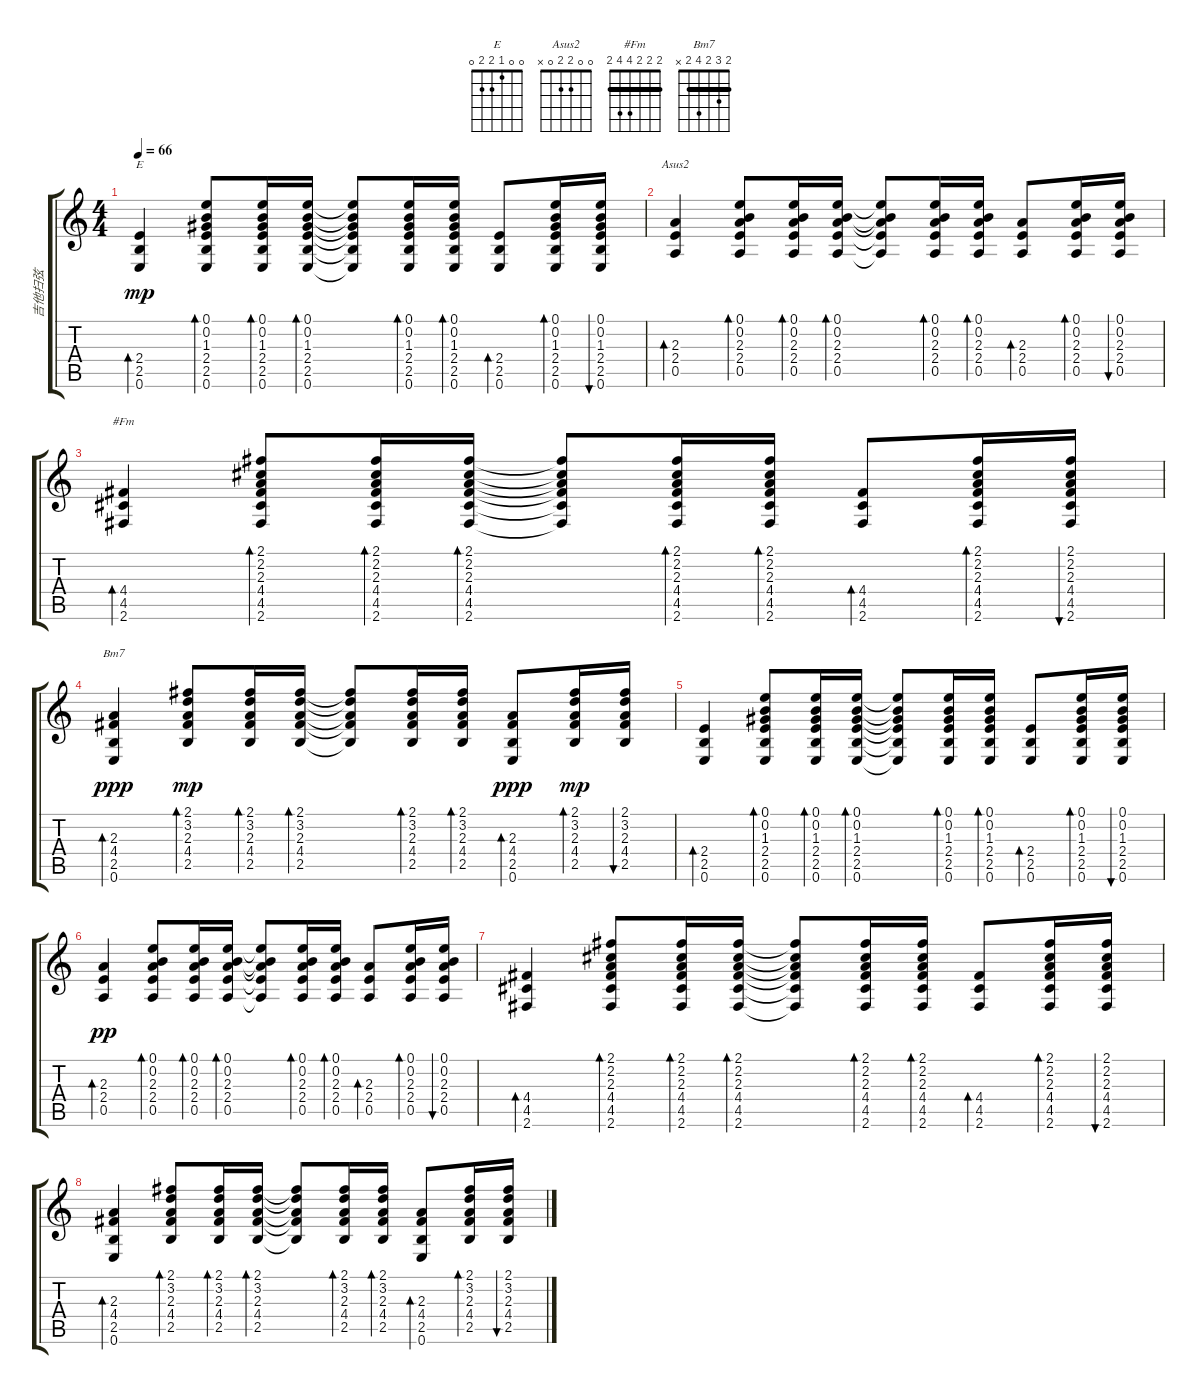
\track ("吉他扫弦" "吉他扫弦") {instrument acousticguitarsteel}
\staff {score tabs}
\tuning (E4 B3 G3 D3 A2 E2) {hide}
\chord ("E" 0 0 1 2 2 0)
\chord ("Asus2" 0 0 2 2 0 x)
\chord ("#Fm" 2 2 2 4 4 2) {barre 2}
\chord ("Bm7" 2 3 2 4 2 x) {barre 2}
\ts (4 4)
\tempo 66
\clef g2
\ks c
(2.4 2.5 0.6).4{bd 60 ch "E" dy mp} (0.1 0.2 1.3 2.4 2.5 0.6).8{bd 30} (0.1 0.2 1.3 2.4 2.5 0.6).16{bd 30} (0.1 0.2 1.3 2.4 2.5 0.6).16{bd 30} (0.1{t} 0.2{t} 1.3{t} 2.4{t} 2.5{t} 0.6{t}).8 (0.1 0.2 1.3 2.4 2.5 0.6).16{bd 30} (0.1 0.2 1.3 2.4 2.5 0.6).16{bd 30} (2.4 2.5 0.6).8{bd 30} (0.1 0.2 1.3 2.4 2.5 0.6).16{bd 30} (0.1 0.2 1.3 2.4 2.5 0.6).16{bu 30} |
(2.3 2.4 0.5).4{bd 60 ch "Asus2"} (0.1 0.2 2.3 2.4 0.5).8{bd 30} (0.1 0.2 2.3 2.4 0.5).16{bd 30} (0.1 0.2 2.3 2.4 0.5).16{bd 30} (0.1{t} 0.2{t} 2.3{t} 2.4{t} 0.5{t}).8 (0.1 0.2 2.3 2.4 0.5).16{bd 30} (0.1 0.2 2.3 2.4 0.5).16{bd 30} (2.3 2.4 0.5).8{bd 30} (0.1 0.2 2.3 2.4 0.5).16{bd 30} (0.1 0.2 2.3 2.4 0.5).16{bu 30} |
(4.4 4.5 2.6).4{bd 60 ch "#Fm"} (2.1 2.2 2.3 4.4 4.5 2.6).8{bd 30} (2.1 2.2 2.3 4.4 4.5 2.6).16{bd 30} (2.1 2.2 2.3 4.4 4.5 2.6).16{bd 30} (2.1{t} 2.2{t} 2.3{t} 4.4{t} 4.5{t} 2.6{t}).8 (2.1 2.2 2.3 4.4 4.5 2.6).16{bd 30} (2.1 2.2 2.3 4.4 4.5 2.6).16{bd 30} (4.4 4.5 2.6).8{bd 30} (2.1 2.2 2.3 4.4 4.5 2.6).16{bd 30} (2.1 2.2 2.3 4.4 4.5 2.6).16{bu 30} |
(2.3 4.4 2.5 0.6).4{bd 30 ch "Bm7" dy ppp} (2.1 3.2 2.3 4.4 2.5).8{bd 30 dy mp} (2.1 3.2 2.3 4.4 2.5).16{bd 30} (2.1 3.2 2.3 4.4 2.5).16{bd 30} (2.1{t} 3.2{t} 2.3{t} 4.4{t} 2.5{t}).8 (2.1 3.2 2.3 4.4 2.5).16{bd 30} (2.1 3.2 2.3 4.4 2.5).16{bd 30} (2.3 4.4 2.5 0.6).8{bd 30 dy ppp} (2.1 3.2 2.3 4.4 2.5).16{bd 30 dy mp} (2.1 3.2 2.3 4.4 2.5).16{bu 30} |
(2.4 2.5 0.6).4{bd 60} (0.1 0.2 1.3 2.4 2.5 0.6).8{bd 30} (0.1 0.2 1.3 2.4 2.5 0.6).16{bd 30} (0.1 0.2 1.3 2.4 2.5 0.6).16{bd 30} (0.1{t} 0.2{t} 1.3{t} 2.4{t} 2.5{t} 0.6{t}).8 (0.1 0.2 1.3 2.4 2.5 0.6).16{bd 30} (0.1 0.2 1.3 2.4 2.5 0.6).16{bd 30} (2.4 2.5 0.6).8{bd 30} (0.1 0.2 1.3 2.4 2.5 0.6).16{bd 30} (0.1 0.2 1.3 2.4 2.5 0.6).16{bu 30} |
(2.3 2.4 0.5).4{bd 60 dy pp} (0.1 0.2 2.3 2.4 0.5).8{bd 30} (0.1 0.2 2.3 2.4 0.5).16{bd 30} (0.1 0.2 2.3 2.4 0.5).16{bd 30} (0.1{t} 0.2{t} 2.3{t} 2.4{t} 0.5{t}).8 (0.1 0.2 2.3 2.4 0.5).16{bd 30} (0.1 0.2 2.3 2.4 0.5).16{bd 30} (2.3 2.4 0.5).8{bd 30} (0.1 0.2 2.3 2.4 0.5).16{bd 30} (0.1 0.2 2.3 2.4 0.5).16{bu 30} |
(4.4 4.5 2.6).4{bd 60} (2.1 2.2 2.3 4.4 4.5 2.6).8{bd 30} (2.1 2.2 2.3 4.4 4.5 2.6).16{bd 30} (2.1 2.2 2.3 4.4 4.5 2.6).16{bd 30} (2.1{t} 2.2{t} 2.3{t} 4.4{t} 4.5{t} 2.6{t}).8 (2.1 2.2 2.3 4.4 4.5 2.6).16{bd 30} (2.1 2.2 2.3 4.4 4.5 2.6).16{bd 30} (4.4 4.5 2.6).8{bd 30} (2.1 2.2 2.3 4.4 4.5 2.6).16{bd 30} (2.1 2.2 2.3 4.4 4.5 2.6).16{bu 30} |
(2.3 4.4 2.5 0.6).4{bd 30} (2.1 3.2 2.3 4.4 2.5).8{bd 30} (2.1 3.2 2.3 4.4 2.5).16{bd 30} (2.1 3.2 2.3 4.4 2.5).16{bd 30} (2.1{t} 3.2{t} 2.3{t} 4.4{t} 2.5{t}).8 (2.1 3.2 2.3 4.4 2.5).16{bd 30} (2.1 3.2 2.3 4.4 2.5).16{bd 30} (2.3 4.4 2.5 0.6).8{bd 30} (2.1 3.2 2.3 4.4 2.5).16{bd 30} (2.1 3.2 2.3 4.4 2.5).16{bu 30}
